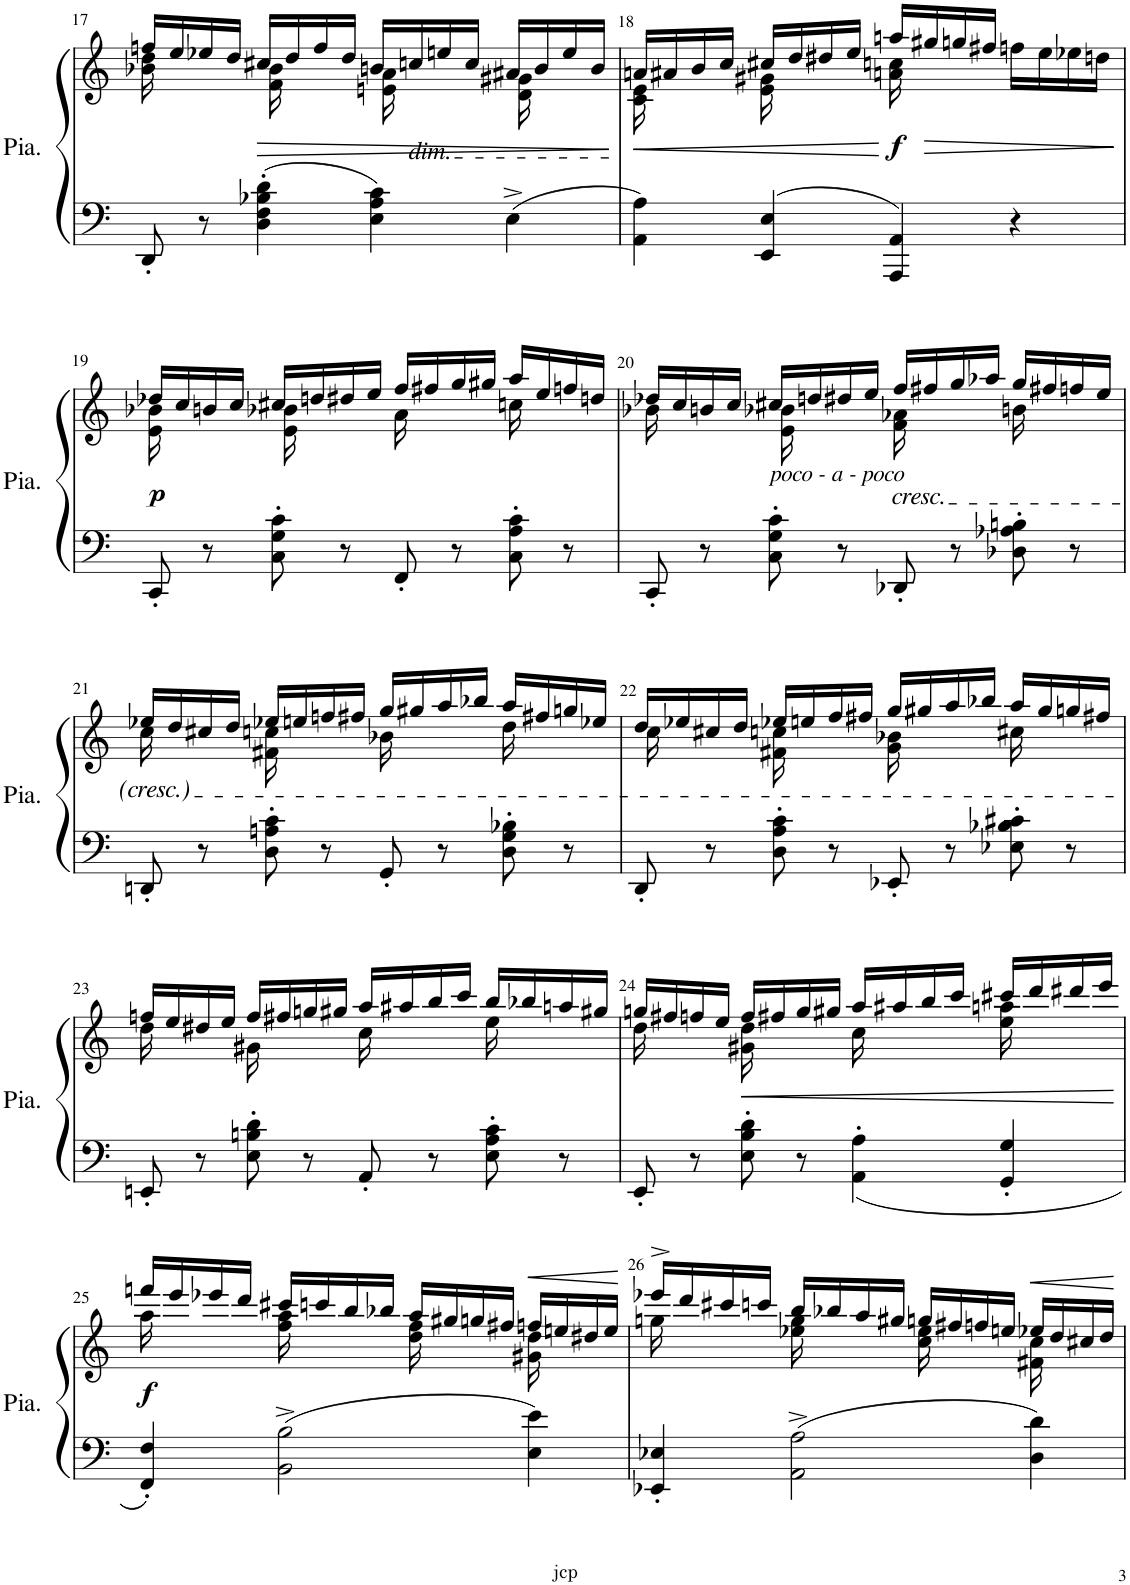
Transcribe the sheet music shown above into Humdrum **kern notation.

**kern	**kern	**dynam
*part1	*part1	*part1
*staff2	*staff1	*staff1/2
*I"Piano	*	*
*I'Pia.	*	*
!!LO:PB:g=z
*clefF4	*clefG2	*
*k[]	*k[]	*
*M4/4	*M4/4	*
*met(c)	*met(c)	*
=17	=17	=17
*	*^	*
8DD'/	16ffn/LL	16b-X\ 16dd\	.
.	16ee/	8.ryy	.
8r	16ee-X/	.	.
.	16dd/JJ	.	.
!	!	!	!LO:HP:b
4D\' 4F\' 4B-X\' 4d\'	16cc#X/LL	16f\ 16b-\	>
.	16dd/	8.ryy	.
.	16ff/	.	.
.	16dd/JJ	.	.
4E\ 4A\ 4c\	16bn/LL	16en\ 16a\	.
!	!LO:TX:b:i:t=dim.	!	!
.	16ccn/	8.ryy	.
.	16een/	.	.
.	16cc/JJ	.	.
4E^\	16a#X/LL	16d\ 16g#X\	.
.	16b/	8.ryy	.
.	16ee/	.	.
.	16b/JJ	.	.
*	*v	*v	*
.	.	]
=18	=18	=18
!	!	!LO:HP:b
*	*^	*
4AA\ 4A\	16an/LL	16c\ 16e\	<
.	16a#X/	8.ryy	.
.	16b/	.	.
.	16cc/JJ	.	.
4EE/ 4E/	16cc#X/LL	16e\ 16g#X\	.
.	16dd/	8.ryy	.
.	16dd#X/	.	.
.	16ee/JJ	.	.
!	!	!	!LO:DY:n=1:b
4AAA/ 4AA/	16aan/LL	16an\ 16ccn\	[ f
!	!	!	!LO:HP:b
.	16gg#X/	4..ryy	>
.	16ggn/	.	.
.	16ff#X/JJ	.	.
4r	16ffn\LL	.	.
.	16ee\	.	.
.	16ee-X\	.	.
.	16ddn\JJ	.	.
*	*v	*v	*
.	.	]
!!LO:LB:g=z
=19	=19	=19
*	*^	*
!	!	!	!LO:DY:b
8CC'/	16dd-X/LL	16e\ 16b-X\	p
.	16cc/	8.ryy	.
8r	16bn/	.	.
.	16cc/JJ	.	.
8C\' 8G\' 8c\'	16cc#X/LL	16e\ 16b-X\	.
.	16ddn/	8.ryy	.
8r	16dd#X/	.	.
.	16ee/JJ	.	.
8FF'/	16ff/LL	16a\	.
.	16ff#X/	8.ryy	.
8r	16gg/	.	.
.	16gg#X/JJ	.	.
8C\' 8A\' 8c\'	16aa/LL	16ccn\	.
.	16ee/	8.ryy	.
8r	16ffn/	.	.
.	16ddn/JJ	.	.
=20	=20	=20	=20
8CC'/	16dd-X/LL	16b-X\	.
.	16cc/	8.ryy	.
8r	16bn/	.	.
.	16cc/JJ	.	.
!	!LO:TX:b:i:t=poco - a - poco	!	!
8C\' 8G\' 8c\'	16cc#X/LL	16e\ 16b-X\	.
.	16ddn/	8.ryy	.
8r	16dd#X/	.	.
.	16ee/JJ	.	.
!	!LO:TX:b:i:t=cresc.	!	!
8DD-X'/	16ff/LL	16f\ 16a-X\	.
.	16ff#X/	8.ryy	.
8r	16gg/	.	.
.	16aa-X/JJ	.	.
8D-X\' 8A-X\' 8Bn\'	16gg/LL	16bn\	.
.	16ff#X/	8.ryy	.
8r	16ffn/	.	.
.	16ee/JJ	.	.
!!LO:LB:g=z	!!
=21	=21	=21	=21
8DDn'/	16ee-X/LL	16cc\	.
.	16dd/	8.ryy	.
8r	16cc#X/	.	.
.	16dd/JJ	.	.
8D\' 8An\' 8c\'	16ee-X/LL	16f#X\ 16ccn\	.
.	16een/	8.ryy	.
8r	16ffn/	.	.
.	16ff#X/JJ	.	.
8GG'/	16gg/LL	16b-X\	.
.	16gg#X/	8.ryy	.
8r	16aa/	.	.
.	16bb-X/JJ	.	.
8D\' 8G\' 8B-X\'	16aa/LL	16dd\	.
.	16ff#X/	8.ryy	.
8r	16ggn/	.	.
.	16ee-X/JJ	.	.
=22	=22	=22	=22
8DD'/	16dd/LL	16cc\	.
.	16ee-X/	8.ryy	.
8r	16cc#X/	.	.
.	16dd/JJ	.	.
8D\' 8A\' 8c\'	16ee-X/LL	16f#X\ 16ccn\	.
.	16een/	8.ryy	.
8r	16ff/	.	.
.	16ff#X/JJ	.	.
8EE-X'/	16gg/LL	16g\ 16b-X\	.
.	16gg#X/	8.ryy	.
8r	16aa/	.	.
.	16bb-X/JJ	.	.
8E-X\' 8B-X\' 8c#X\'	16aa/LL	16cc#X\	.
.	16gg#/	8.ryy	.
8r	16ggn/	.	.
.	16ff#X/JJ	.	.
!!LO:LB:g=z	!!
=23	=23	=23	=23
8EEn'/	16ffn/LL	16dd\	.
.	16ee/	8.ryy	.
8r	16dd#X/	.	.
.	16ee/JJ	.	.
8E\' 8Bn\' 8d\'	16ff/LL	16g#X\	.
.	16ff#X/	8.ryy	.
8r	16ggn/	.	.
.	16gg#X/JJ	.	.
8AA'/	16aa/LL	16cc\	.
.	16aa#X/	8.ryy	.
8r	16bb/	.	.
.	16ccc/JJ	.	.
8E\' 8A\' 8c\'	16bb/LL	16ee\	.
.	16bb-X/	8.ryy	.
8r	16aan/	.	.
.	16gg#X/JJ	.	.
=24	=24	=24	=24
8EE'/	16ggn/LL	16dd\	.
.	16ff#X/	8.ryy	.
8r	16ffn/	.	.
.	16ee/JJ	.	.
!	!	!	!LO:HP:b
8E\' 8B\' 8d\'	16ff/LL	16g#X\ 16dd\	<
.	16ff#X/	8.ryy	.
8r	16gg/	.	.
.	16gg#X/JJ	.	.
4AA\' 4A\'	16aa/LL	16cc\	.
.	16aa#X/	8.ryy	.
.	16bb/	.	.
.	16ccc/JJ	.	.
4GG/' 4G/'	16ccc#X/LL	16ee\ 16aan\	.
.	16ddd/	8.ryy	.
.	16ddd#X/	.	.
.	16eee/JJ	.	.
*	*v	*v	*
.	.	[
!!LO:LB:g=z
=25	=25	=25
*	*^	*
!	!	!	!LO:DY:b
4FF/' 4F/'	16fffn/LL	16aa\	f
.	16eee/	8.ryy	.
.	16eee-X/	.	.
.	16ddd/JJ	.	.
2BB\^ 2B\^	16ccc#X/LL	16ff\ 16aa\	.
.	16cccn/	8.ryy	.
.	16bb/	.	.
.	16bb-X/JJ	.	.
.	16aa/LL	16dd\ 16ff\	.
.	16gg#X/	8.ryy	.
.	16ggn/	.	.
.	16ff#X/JJ	.	.
!	!	!	!LO:HP:b
4E\ 4e\	16ffn/LL	16g#X\ 16dd\	<
.	16een/	8.ryy	.
.	16dd#X/	.	.
.	16ee/JJ	.	.
*	*v	*v	*
.	.	[
=26	=26	=26
*	*^	*
4EE-X/' 4E-X/'	16eee-X^/LL	16ggn\	.
.	16ddd/	8.ryy	.
.	16ccc#X/	.	.
.	16cccn/JJ	.	.
2AA\^ 2A\^	16bb/LL	16ee-X\ 16gg\	.
.	16bb-X/	8.ryy	.
.	16aa/	.	.
.	16gg#X/JJ	.	.
.	16ggn/LL	16cc\ 16ee-\	.
.	16ff#X/	8.ryy	.
.	16ffn/	.	.
.	16een/JJ	.	.
!	!	!	!LO:HP:b
4D\ 4d\	16ee-X/LL	16f#X\ 16cc\	<
.	16dd/	8.ryy	.
.	16cc#X/	.	.
.	16dd/JJ	.	.
*	*v	*v	*
.	.	[
=	=	=
*-	*-	*-
